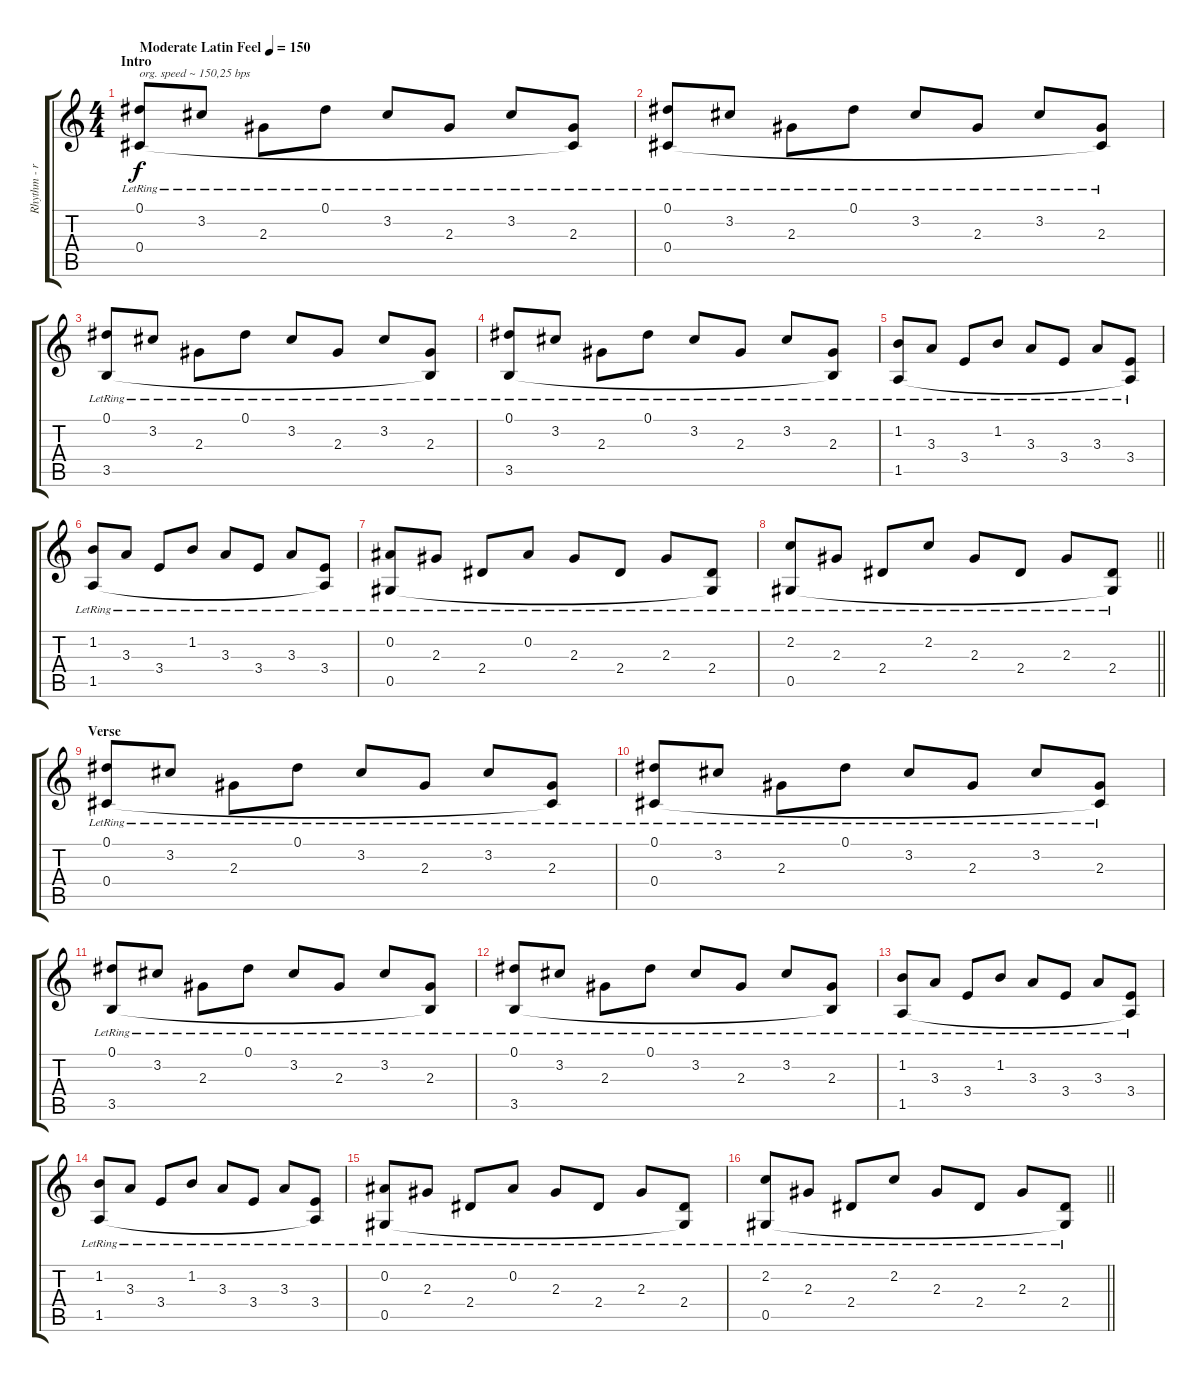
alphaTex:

\track ("Rhythm - right" "Rhythm - r") {instrument acousticguitarsteel}
\staff {score tabs}
\tuning (Eb4 Bb3 Gb3 Db3 Ab2 Eb2) {hide}
\ts (4 4)
\section ("" "Intro")
\tempo (150 "Moderate Latin Feel")
\clef g2
\ks c
(0.1{lr} 0.4{lr}).8{txt "org. speed ~ 150,25 bps" dy f instrument acousticguitarsteel} 3.2{lr}.8 2.3{lr}.8 0.1{lr}.8 3.2{lr}.8 2.3{lr}.8 3.2{lr}.8 (2.3{lr} 0.4{t}).8 |
(0.1{lr} 0.4{lr}).8 3.2{lr}.8 2.3{lr}.8 0.1{lr}.8 3.2{lr}.8 2.3{lr}.8 3.2{lr}.8 (2.3{lr} 0.4{t}).8 |
(0.1{lr} 3.5{lr}).8 3.2{lr}.8 2.3{lr}.8 0.1{lr}.8 3.2{lr}.8 2.3{lr}.8 3.2{lr}.8 (2.3{lr} 3.5{t}).8 |
(0.1{lr} 3.5{lr}).8 3.2{lr}.8 2.3{lr}.8 0.1{lr}.8 3.2{lr}.8 2.3{lr}.8 3.2{lr}.8 (2.3{lr} 3.5{t}).8 |
(1.2{lr} 1.5{lr}).8 3.3{lr}.8 3.4{lr}.8 1.2{lr}.8 3.3{lr}.8 3.4{lr}.8 3.3{lr}.8 (3.4{lr} 1.5{t}).8 |
(1.2{lr} 1.5{lr}).8 3.3{lr}.8 3.4{lr}.8 1.2{lr}.8 3.3{lr}.8 3.4{lr}.8 3.3{lr}.8 (3.4{lr} 1.5{t}).8 |
(0.2{lr} 0.5{lr}).8 2.3{lr}.8 2.4{lr}.8 0.2{lr}.8 2.3{lr}.8 2.4{lr}.8 2.3{lr}.8 (2.4{lr} 0.5{t}).8 |
\barLineRight lightlight
(2.2{lr} 0.5{lr}).8 2.3{lr}.8 2.4{lr}.8 2.2{lr}.8 2.3{lr}.8 2.4{lr}.8 2.3{lr}.8 (2.4{lr} 0.5{t}).8 |
\section ("" "Verse")
(0.1{lr} 0.4{lr}).8 3.2{lr}.8 2.3{lr}.8 0.1{lr}.8 3.2{lr}.8 2.3{lr}.8 3.2{lr}.8 (2.3{lr} 0.4{t}).8 |
(0.1{lr} 0.4{lr}).8 3.2{lr}.8 2.3{lr}.8 0.1{lr}.8 3.2{lr}.8 2.3{lr}.8 3.2{lr}.8 (2.3{lr} 0.4{t}).8 |
(0.1{lr} 3.5{lr}).8 3.2{lr}.8 2.3{lr}.8 0.1{lr}.8 3.2{lr}.8 2.3{lr}.8 3.2{lr}.8 (2.3{lr} 3.5{t}).8 |
(0.1{lr} 3.5{lr}).8 3.2{lr}.8 2.3{lr}.8 0.1{lr}.8 3.2{lr}.8 2.3{lr}.8 3.2{lr}.8 (2.3{lr} 3.5{t}).8 |
(1.2{lr} 1.5{lr}).8 3.3{lr}.8 3.4{lr}.8 1.2{lr}.8 3.3{lr}.8 3.4{lr}.8 3.3{lr}.8 (3.4{lr} 1.5{t}).8 |
(1.2{lr} 1.5{lr}).8 3.3{lr}.8 3.4{lr}.8 1.2{lr}.8 3.3{lr}.8 3.4{lr}.8 3.3{lr}.8 (3.4{lr} 1.5{t}).8 |
(0.2{lr} 0.5{lr}).8 2.3{lr}.8 2.4{lr}.8 0.2{lr}.8 2.3{lr}.8 2.4{lr}.8 2.3{lr}.8 (2.4{lr} 0.5{t}).8 |
\barLineRight lightlight
(2.2{lr} 0.5{lr}).8 2.3{lr}.8 2.4{lr}.8 2.2{lr}.8 2.3{lr}.8 2.4{lr}.8 2.3{lr}.8 (2.4{lr} 0.5{t}).8
